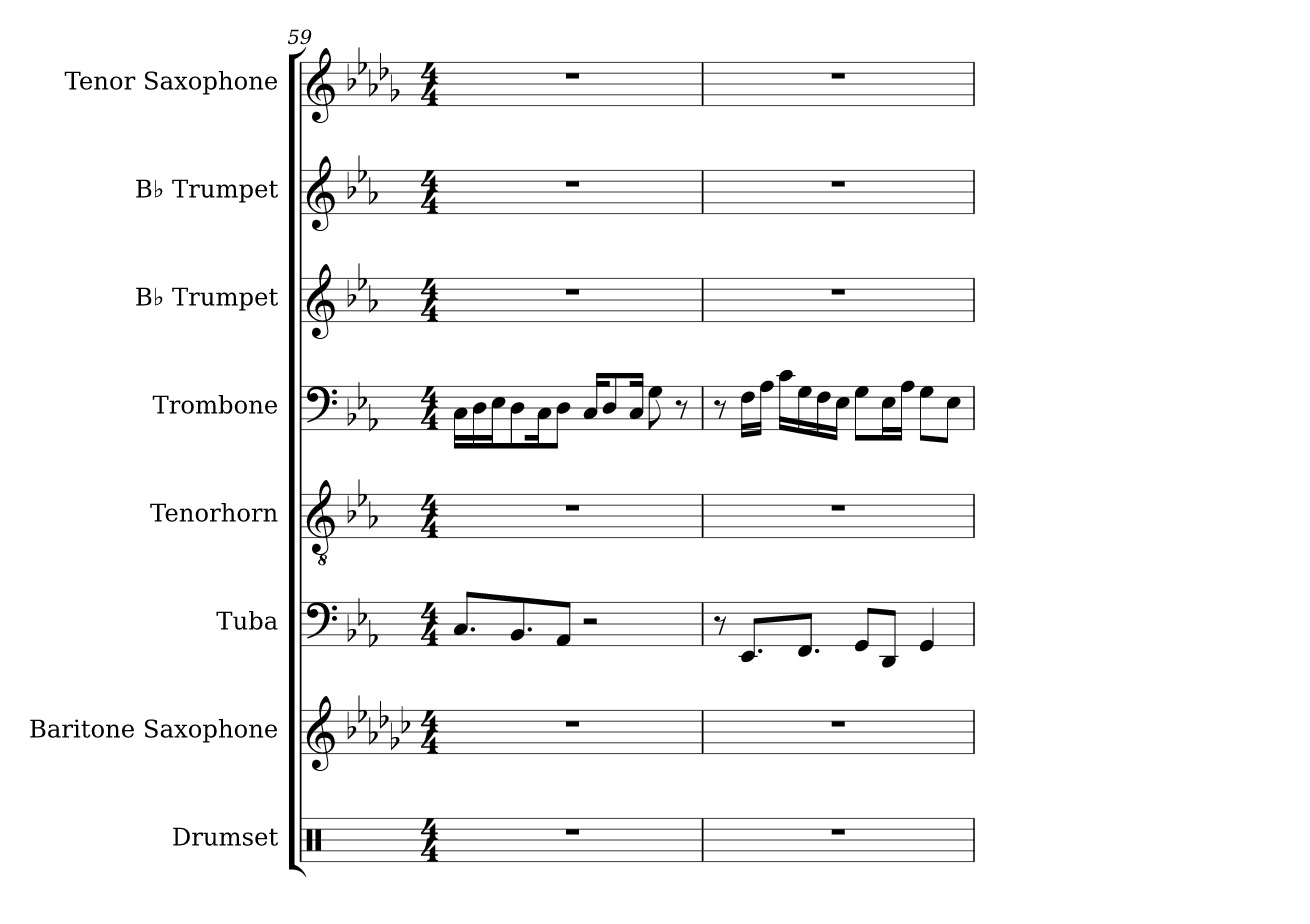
**kern	**kern	**kern	**kern	**kern	**kern	**kern	**kern
*part8	*part7	*part6	*part5	*part4	*part3	*part2	*part1
*staff8	*staff7	*staff6	*staff5	*staff4	*staff3	*staff2	*staff1
*I"Drumset	*I"Baritone Saxophone	*I"Tuba	*I"Tenorhorn	*I"Trombone	*I"B♭ Trumpet	*I"B♭ Trumpet	*I"Tenor Saxophone
*I'D. Set	*I'Bar. Sax.	*I'Tba.	*I'Tenh.	*I'Tbn.	*I'B♭ Tpt.	*I'B♭ Tpt.	*I'T. Sax.
*clefX	*clefG2	*clefF4	*clefGv2	*clefF4	*clefG2	*clefG2	*clefG2
*	*ITrd12c21	*	*ITrd1c2	*	*ITrd1c2	*ITrd1c2	*ITrd8c14
*k[]	*k[b-e-a-d-g-c-]	*k[b-e-a-]	*k[b-e-a-d-g-]	*k[b-e-a-]	*k[b-e-a-d-g-]	*k[b-e-a-d-g-]	*k[b-e-a-d-g-]
*M4/4	*M4/4	*M4/4	*M4/4	*M4/4	*M4/4	*M4/4	*M4/4
=59	=59	=59	=59	=59	=59	=59	=59
1r	1r	8.CL	1r	16CLL	1r	1r	1r
.	.	.	.	16D	.	.	.
.	.	.	.	16E-J	.	.	.
.	.	8.BB-	.	8D	.	.	.
.	.	.	.	16CK	.	.	.
.	.	8AA-J	.	8DJ	.	.	.
.	.	2r	.	16CKL	.	.	.
.	.	.	.	8D	.	.	.
.	.	.	.	16CJk	.	.	.
.	.	.	.	8G	.	.	.
.	.	.	.	8r	.	.	.
=60	=60	=60	=60	=60	=60	=60	=60
1r	1r	8r	1r	8r	1r	1r	1r
.	.	8.EE-L	.	16FLL	.	.	.
.	.	.	.	16A-JJ	.	.	.
.	.	.	.	16cLL	.	.	.
.	.	8.FFJ	.	16G	.	.	.
.	.	.	.	16F	.	.	.
.	.	.	.	16E-JJ	.	.	.
.	.	8GGL	.	8GL	.	.	.
.	.	8DDJ	.	16E-L	.	.	.
.	.	.	.	16A-JJ	.	.	.
.	.	4GG	.	8GL	.	.	.
.	.	.	.	8E-J	.	.	.
=	=	=	=	=	=	=	=
*-	*-	*-	*-	*-	*-	*-	*-
